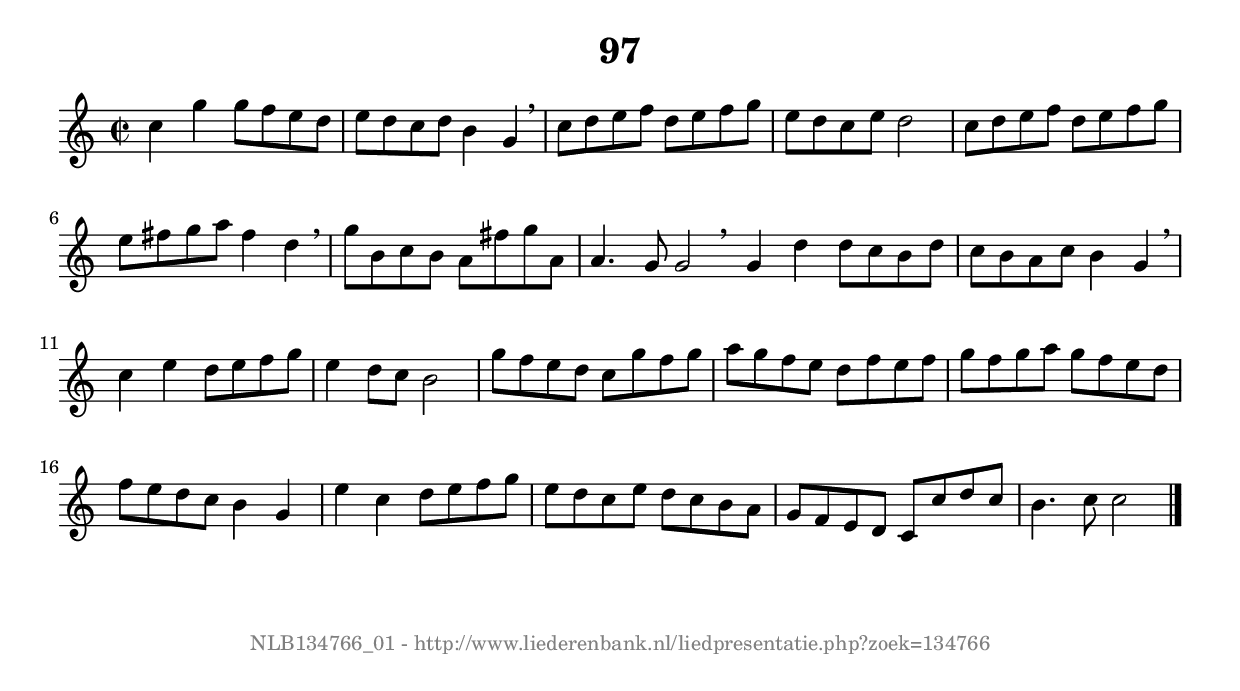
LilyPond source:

%
% produced by wce2krn 1.64 (7 June 2014)
%
\version"2.16"
#(append! paper-alist '(("long" . (cons (* 210 mm) (* 2000 mm)))))
#(set-default-paper-size "long")
sb = {\breathe}
mBreak = {\breathe }
bBreak = {\breathe }
x = {\once\override NoteHead #'style = #'cross }
gl=\glissando
itime={\override Staff.TimeSignature #'stencil = ##f }
ficta = {\once\set suggestAccidentals = ##t}
fine = {\once\override Score.RehearsalMark #'self-alignment-X = #1 \mark \markup {\italic{Fine}}}
dc = {\once\override Score.RehearsalMark #'self-alignment-X = #1 \mark \markup {\italic{D.C.}}}
dcf = {\once\override Score.RehearsalMark #'self-alignment-X = #1 \mark \markup {\italic{D.C. al Fine}}}
dcc = {\once\override Score.RehearsalMark #'self-alignment-X = #1 \mark \markup {\italic{D.C. al Coda}}}
ds = {\once\override Score.RehearsalMark #'self-alignment-X = #1 \mark \markup {\italic{D.S.}}}
dsf = {\once\override Score.RehearsalMark #'self-alignment-X = #1 \mark \markup {\italic{D.S. al Fine}}}
dsc = {\once\override Score.RehearsalMark #'self-alignment-X = #1 \mark \markup {\italic{D.S. al Coda}}}
pv = {\set Score.repeatCommands = #'((volta "1"))}
sv = {\set Score.repeatCommands = #'((volta "2"))}
tv = {\set Score.repeatCommands = #'((volta "3"))}
qv = {\set Score.repeatCommands = #'((volta "4"))}
xv = {\set Score.repeatCommands = #'((volta #f))}
\header{ tagline = ""
title = "97"
}
\score {{
\key c \major
\relative g'
{
\set melismaBusyProperties = #'()
\time 2/2
\tempo 4=120
\override Score.MetronomeMark #'transparent = ##t
\override Score.RehearsalMark #'break-visibility = #(vector #t #t #f)
c4 g' g8 f e d e d c d b4 g \sb c8 d e f d e f g e d c e d2 c8 d e f d e f g e fis g a fis4 d \sb g8 b, c b a fis' g a, a4. g8 g2 \bar ":|:" \bBreak
g4 d' d8 c b d c b a c b4 g \sb c e d8 e f g e4 d8 c b2 g'8 f e d c g' f g a g f e d f e f g f g a g f e d f e d c b4 g e' c d8 e f g e d c e d c b a g f e d c c'd c b4. c8 c2 \bar "|."
 }}
 \midi { }
 \layout {
            indent = 0.0\cm
}
}
\markup { \vspace #0 } \markup { \with-color #grey \fill-line { \center-column { \smaller "NLB134766_01 - http://www.liederenbank.nl/liedpresentatie.php?zoek=134766" } } }
